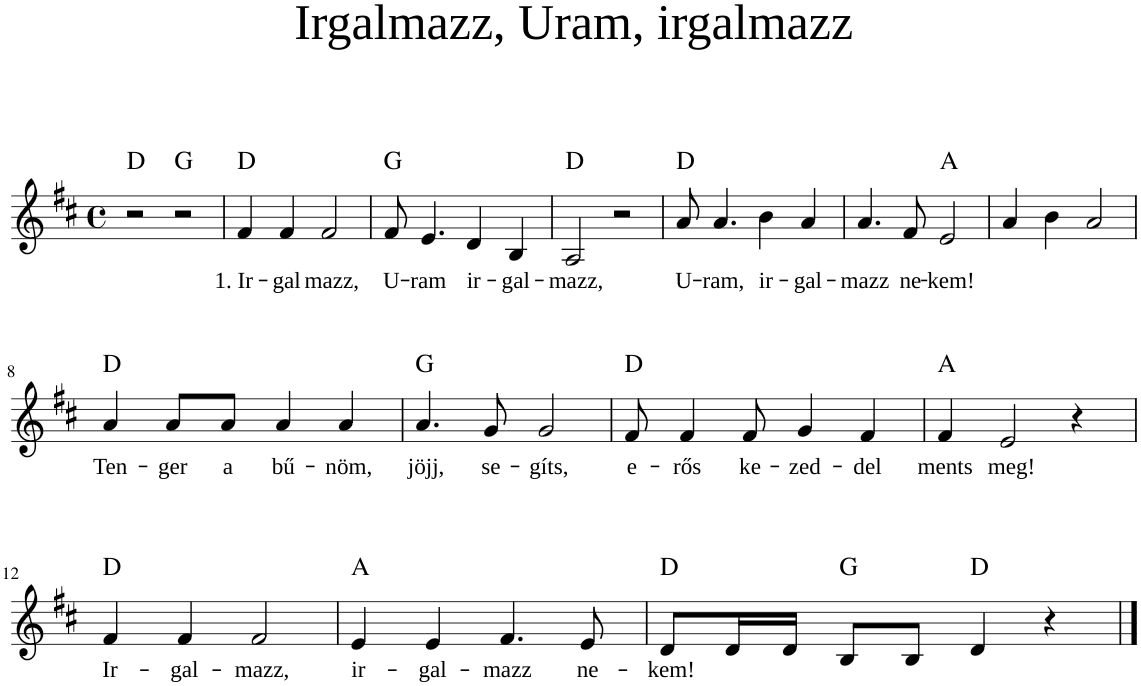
**kern	**text	**harte
*part1	*part1	*part1
*staff1	*staff1	*
*I"Piano	*	*
*I'Pno	*	*
*clefG2	*	*
*k[f#c#]	*	*
*M4/4	*	*
*met(c)	*	*
=1	=1	=1
2r	.	D:maj
2r	.	G:maj
=2	=2	=2
!	!LO:LY:b	!
4f#/	1. Ir-	D:maj
!	!LO:LY:b	!
4f#/	-gal-	.
!	!LO:LY:b	!
2f#/	-mazz,	.
=3	=3	=3
!	!LO:LY:b	!
8f#/	U-	G:maj
!	!LO:LY:b	!
4.e/	-ram	.
!	!LO:LY:b	!
4d/	ir-	.
!	!LO:LY:b	!
4B/	-gal-	.
=4	=4	=4
!	!LO:LY:b	!
2A/	-mazz,	D:maj
2r	.	.
=5	=5	=5
!	!LO:LY:b	!
8a/	U-	D:maj
!	!LO:LY:b	!
4.a/	-ram,	.
!	!LO:LY:b	!
4b\	ir-	.
!	!LO:LY:b	!
4a/	-gal-	.
=6	=6	=6
!	!LO:LY:b	!
4.a/	-mazz	.
!	!LO:LY:b	!
8f#/	ne-	.
!	!LO:LY:b	!
2e/	-kem!	A:maj
=7	=7	=7
4a/	.	.
4b\	.	.
2a/	.	.
!!LO:LB:g=z
=8	=8	=8
!	!LO:LY:b	!
4a/	Ten-	D:maj
!	!LO:LY:b	!
8a/L	-ger	.
!	!LO:LY:b	!
8a/J	a	.
!	!LO:LY:b	!
4a/	bű-	.
!	!LO:LY:b	!
4a/	-nöm,	.
=9	=9	=9
!	!LO:LY:b	!
4.a/	jöjj,	G:maj
!	!LO:LY:b	!
8g/	se-	.
!	!LO:LY:b	!
2g/	-gíts,	.
=10	=10	=10
!	!LO:LY:b	!
8f#/	e-	D:maj
!	!LO:LY:b	!
4f#/	-rős	.
!	!LO:LY:b	!
8f#/	ke-	.
!	!LO:LY:b	!
4g/	-zed-	.
!	!LO:LY:b	!
4f#/	-del	.
=11	=11	=11
!	!LO:LY:b	!
4f#/	ments	A:maj
!	!LO:LY:b	!
2e/	meg!	.
4r	.	.
!!LO:LB:g=z
=12	=12	=12
!	!LO:LY:b	!
4f#/	Ir-	D:maj
!	!LO:LY:b	!
4f#/	-gal-	.
!	!LO:LY:b	!
2f#/	-mazz,	.
=13	=13	=13
!	!LO:LY:b	!
4e/	ir-	A:maj
!	!LO:LY:b	!
4e/	-gal-	.
!	!LO:LY:b	!
4.f#/	-mazz	.
!	!LO:LY:b	!
8e/	ne-	.
=14	=14	=14
!	!LO:LY:b	!
8d/L	-kem!	D:maj
16d/L	.	.
16d/JJ	.	.
8B/L	.	G:maj
8B/J	.	.
4d/	.	D:maj
4r	.	.
==	==	==
*-	*-	*-
